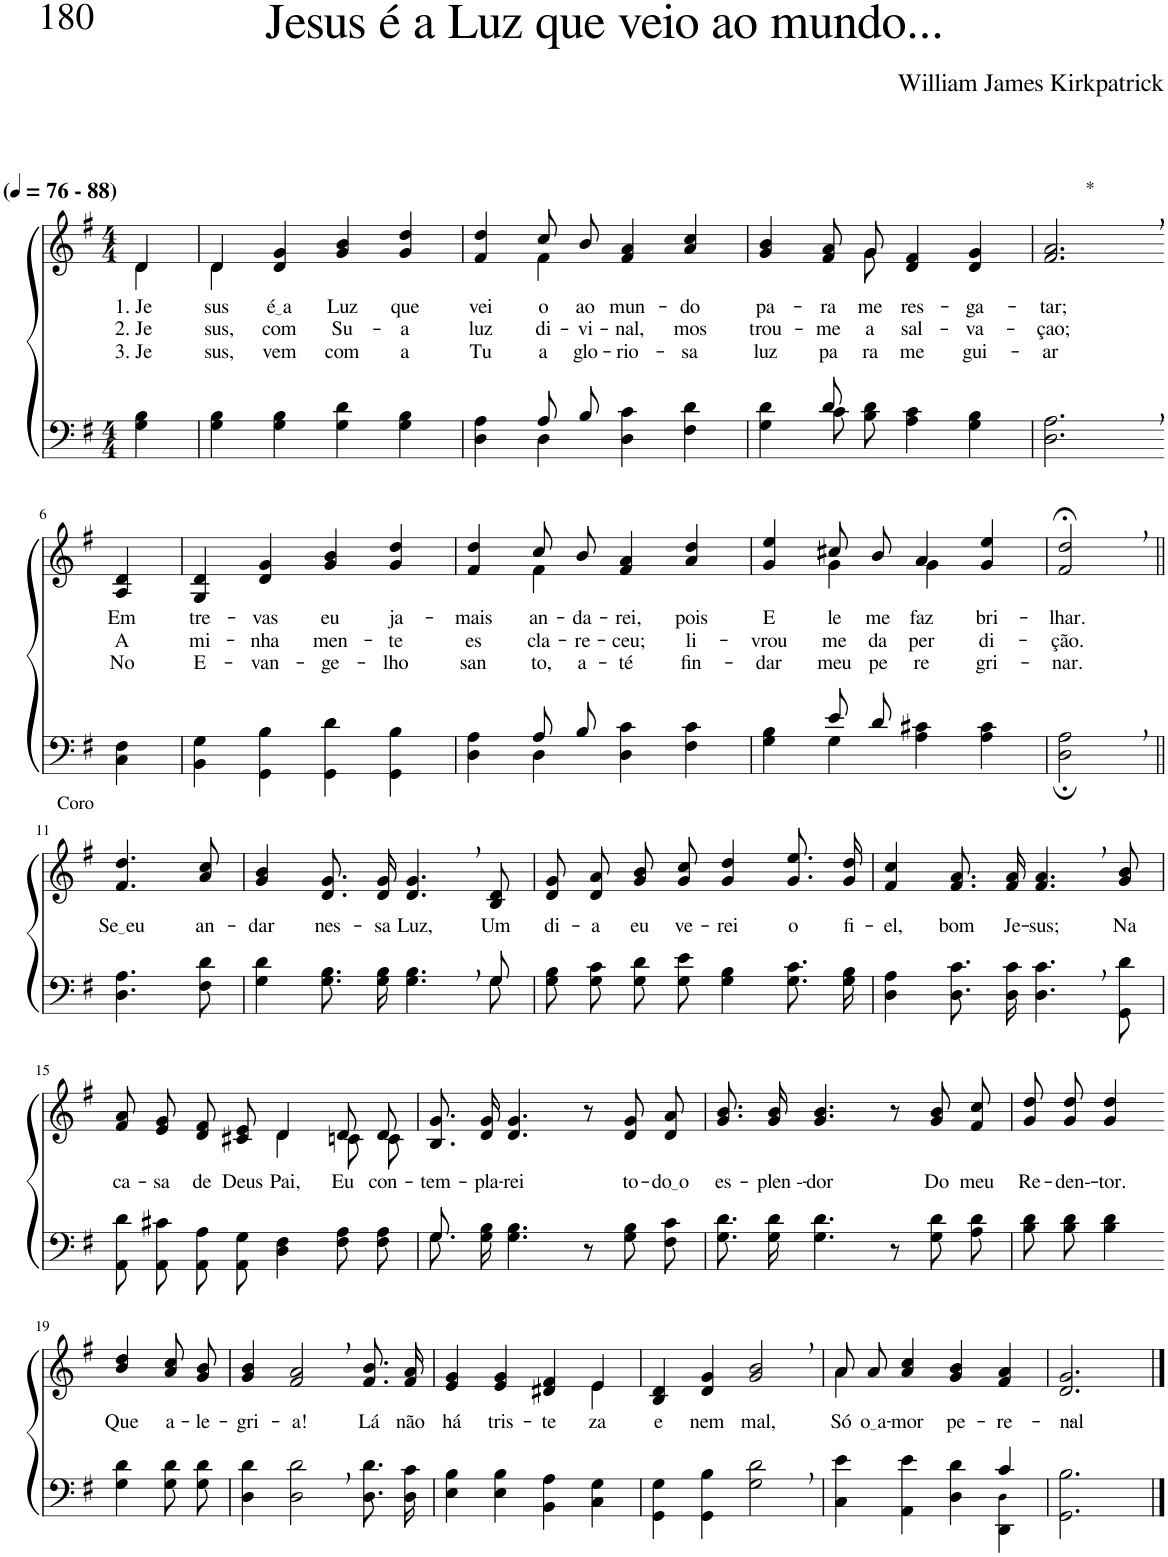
**kern	**kern	**text	**text	**text
*part2	*part1	*part1	*part1	*part1
*staff2	*staff1	*staff1	*staff1	*staff1
*I"Parte III e IV	*I"Parte I e II	*	*	*
*clefF4	*clefG2	*	*	*
*k[f#]	*k[f#]	*	*	*
*M4/4	*M4/4	*	*	*
*MM76	*MM76	*	*	*
=1	=1	=1	=1	=1
!	!LO:TX:a:B:t=(	!	!	!
!	!LO:TX:a:B:t=- 88)	!	!	!
!	!	!LO:LY:b	!LO:LY:b	!LO:LY:b
*	*^	*	*	*
4G\ 4B\	4d\	4d/	1. Je-	2. Je-	3. Je-
=2	=2	=2	=2	=2	=2
!	!	!	!LO:LY:b	!LO:LY:b	!LO:LY:b
4G\ 4B\	4d/	4d\	-sus	-sus,	-sus,
!	!	!	!LO:LY:b	!LO:LY:b	!LO:LY:b
4G\ 4B\	4d/ 4g/	2.ryy	é a	com	vem
!	!	!	!LO:LY:b	!LO:LY:b	!LO:LY:b
4G\ 4d\	4g/ 4b/	.	Luz	Su-	com
!	!	!	!LO:LY:b	!LO:LY:b	!LO:LY:b
4G\ 4B\	4g/ 4dd/	.	que	-a	a
=3	=3	=3	=3	=3	=3
*^	*	*	*	*	*
!	!	!	!	!LO:LY:b	!LO:LY:b	!LO:LY:b
4ryy	4D\ 4A\	4f#/ 4dd/	4ryy	vei-	luz	Tu-
!	!	!	!	!LO:LY:b	!LO:LY:b	!LO:LY:b
8A/L	4D\	8cc/L	4f#\	-o	di-	-a
!	!	!	!	!LO:LY:b	!LO:LY:b	!LO:LY:b
8B/J	.	8b/J	.	ao	-vi-	glo-
!	!	!	!	!LO:LY:b	!LO:LY:b	!LO:LY:b
2ryy	4D\ 4c\	4f#/ 4a/	2ryy	mun-	-nal,	-rio-
!	!	!	!	!LO:LY:b	!LO:LY:b	!LO:LY:b
.	4F#\ 4d\	4a/ 4cc/	.	-do	mos-	-sa
=4	=4	=4	=4	=4	=4	=4
!	!	!	!	!LO:LY:b	!LO:LY:b	!LO:LY:b
4ryy	4G\ 4d\	4.ryy	4g/ 4b/	pa-	-trou-	luz
!	!	!	!	!LO:LY:b	!LO:LY:b	!LO:LY:b
8d/	8c\L	.	8f#/ 8a/L	-ra	-me	pa-
!	!	!	!	!LO:LY:b	!LO:LY:b	!LO:LY:b
2ryy	8B\ 8d\J	8g\	8g/J	me	a	-ra
!	!	!	!	!LO:LY:b	!LO:LY:b	!LO:LY:b
.	4A\ 4c\	2ryy	4d/ 4f#/	res-	sal-	me
!	!	!	!	!LO:LY:b	!LO:LY:b	!LO:LY:b
.	4G\ 4B\	.	4d/ 4g/	-ga-	-va-	gui-
8ryy	.	.	.	.	.	.
*v	*v	*	*	*	*	*
*	*v	*v	*	*	*
=5	=5	=5	=5	=5
!	!LO:TX:a:t=*	!	!	!
!	!	!LO:LY:b	!LO:LY:b	!LO:LY:b
2.D\, 2.A\,	2.f#/, 2.a/,	-tar;	-çao;	-ar
!!LO:LB:g=z
=6-	=6-	=6-	=6-	=6-
!	!	!LO:LY:b	!LO:LY:b	!LO:LY:b
4C\ 4F#\	4A/ 4d/	Em	A	No
=7	=7	=7	=7	=7
!	!	!LO:LY:b	!LO:LY:b	!LO:LY:b
4BB\ 4G\	4G/ 4d/	tre-	mi-	E-
!	!	!LO:LY:b	!LO:LY:b	!LO:LY:b
4GG\ 4B\	4d/ 4g/	-vas	-nha	-van-
!	!	!LO:LY:b	!LO:LY:b	!LO:LY:b
4GG\ 4d\	4g/ 4b/	eu	men-	-ge-
!	!	!LO:LY:b	!LO:LY:b	!LO:LY:b
4GG\ 4B\	4g/ 4dd/	ja-	-te	-lho
=8	=8	=8	=8	=8
*^	*	*	*	*
!	!	!	!LO:LY:b	!LO:LY:b	!LO:LY:b
*	*	*^	*	*	*
4ryy	4D\ 4A\	4f#/ 4dd/	4ryy	-mais	es-	san-
!	!	!	!	!LO:LY:b	!LO:LY:b	!LO:LY:b
8A/L	4D\	8cc/L	4f#\	an-	-cla-	-to,
!	!	!	!	!LO:LY:b	!LO:LY:b	!LO:LY:b
8B/J	.	8b/J	.	-da-	-re-	a-
!	!	!	!	!LO:LY:b	!LO:LY:b	!LO:LY:b
2ryy	4D\ 4c\	4f#/ 4a/	2ryy	-rei,	-ceu;	-té
!	!	!	!	!LO:LY:b	!LO:LY:b	!LO:LY:b
.	4F#\ 4c\	4a/ 4dd/	.	pois	li-	fin-
=9	=9	=9	=9	=9	=9	=9
!	!	!	!	!LO:LY:b	!LO:LY:b	!LO:LY:b
4ryy	4G\ 4B\	4g/ 4ee/	4ryy	E-	-vrou-	-dar
!	!	!	!	!LO:LY:b	!LO:LY:b	!LO:LY:b
8e/L	4G\	8cc#X/L	4g\	-le	-me	meu
!	!	!	!	!LO:LY:b	!LO:LY:b	!LO:LY:b
8d/J	.	8b/J	.	me	da	pe-
!	!	!	!	!LO:LY:b	!LO:LY:b	!LO:LY:b
2ryy	4A\ 4c#X\	4a/	4g\	faz	per-	-re-
!	!	!	!	!LO:LY:b	!LO:LY:b	!LO:LY:b
.	4A\ 4c#\	4g/ 4ee/	4ryy	bri-	-di-	-gri-
=10	=10	=10	=10	=10	=10	=10
!	!	!	!	!LO:LY:b	!LO:LY:b	!LO:LY:b
*v	*v	*	*	*	*	*
*	*v	*v	*	*	*
2D\;, 2A\;,	2f#/;<, 2dd/;<,	-lhar.	-ção.	-nar.
!!LO:LB:g=z
=11||	=11||	=11||	=11||	=11||
!	!LO:TX:a:t=Coro	!	!	!
!	!	!LO:LY:b	!	!
4.D\ 4.A\	4.f#/ 4.dd/	Se eu	.	.
!	!	!LO:LY:b	!	!
8F#\ 8d\	8a/ 8cc/	an-	.	.
=12	=12	=12	=12	=12
*^	*	*	*	*
!	!	!	!LO:LY:b	!	!
4G\ 4d\	2..ryy	4g/ 4b/	-dar	.	.
!	!	!	!LO:LY:b	!	!
8.G\ 8.B\L	.	8.d/ 8.g/L	nes-	.	.
!	!	!	!LO:LY:b	!	!
16G\ 16B\Jk	.	16d/ 16g/Jk	-sa	.	.
!	!	!	!LO:LY:b	!	!
4.G\, 4.B\,	.	4.d/, 4.g/,	Luz,	.	.
!	!	!	!LO:LY:b	!	!
8G\	8G/	8B/ 8d/	Um	.	.
=13	=13	=13	=13	=13	=13
!	!	!	!LO:LY:b	!	!
*v	*v	*	*	*	*
8G\ 8B\L	8d/ 8g/L	di-	.	.
!	!	!LO:LY:b	!	!
8G\ 8c\J	8d/ 8a/J	-a	.	.
!	!	!LO:LY:b	!	!
8G\ 8d\L	8g/ 8b/L	eu	.	.
!	!	!LO:LY:b	!	!
8G\ 8e\J	8g/ 8cc/J	ve-	.	.
!	!	!LO:LY:b	!	!
4G\ 4B\	4g/ 4dd/	-rei	.	.
!	!	!LO:LY:b	!	!
8.G\ 8.c\L	8.g\ 8.ee\L	o	.	.
!	!	!LO:LY:b	!	!
16G\ 16B\Jk	16g\ 16dd\Jk	fi-	.	.
=14	=14	=14	=14	=14
!	!	!LO:LY:b	!	!
4D\ 4A\	4f#/ 4cc/	-el,	.	.
!	!	!LO:LY:b	!	!
8.D\ 8.c\L	8.f#/ 8.a/L	bom	.	.
!	!	!LO:LY:b	!	!
16D\ 16c\Jk	16f#/ 16a/Jk	Je-	.	.
!	!	!LO:LY:b	!	!
4.D\, 4.c\,	4.f#/, 4.a/,	-sus;	.	.
!	!	!LO:LY:b	!	!
8GG\ 8d\	8g/ 8b/	Na	.	.
!!LO:LB:g=z
=15	=15	=15	=15	=15
!	!	!LO:LY:b	!	!
*	*^	*	*	*
8AA\ 8d\L	8f#/ 8a/L	2ryy	ca-	.	.
!	!	!	!LO:LY:b	!	!
8AA\ 8c#X\J	8e/ 8g/J	.	-sa	.	.
!	!	!	!LO:LY:b	!	!
8AA\ 8A\L	8d/ 8f#/L	.	de	.	.
!	!	!	!LO:LY:b	!	!
8AA\ 8G\J	8c#X/ 8e/J	.	Deus	.	.
!	!	!	!LO:LY:b	!	!
4D\ 4F#\	4d/	4d\	Pai,	.	.
!	!	!	!LO:LY:b	!	!
8F#\ 8A\L	8d/L	8cn\L	Eu	.	.
!	!	!	!LO:LY:b	!	!
8F#\ 8A\J	8d/J	8c\J	con-	.	.
=16	=16	=16	=16	=16	=16
*^	*	*	*	*	*
!	!	!	!	!LO:LY:b	!	!
*	*	*v	*v	*	*	*
8.G\L	8.G/	8.B/ 8.g/L	-tem-	.	.
!	!	!	!LO:LY:b	!	!
16G\ 16B\Jk	2ryy	16d/ 16g/Jk	-pla-	.	.
!	!	!	!LO:LY:b	!	!
4.G\ 4.B\	.	4.d/ 4.g/	-rei	.	.
8r	.	8r	.	.	.
.	4ryy	.	.	.	.
!	!	!	!LO:LY:b	!	!
8G\ 8B\L	.	8d/ 8g/L	to-	.	.
!	!	!	!LO:LY:b	!	!
8F#\ 8c\J	.	8d/ 8a/J	do o	.	.
.	16ryy	.	.	.	.
=17	=17	=17	=17	=17	=17
!	!	!	!LO:LY:b	!	!
*v	*v	*	*	*	*
8.G\ 8.d\L	8.g/ 8.b/L	es-	.	.
!	!	!LO:LY:b	!	!
16G\ 16d\Jk	16g/ 16b/Jk	-plen --	.	.
!	!	!LO:LY:b	!	!
4.G\ 4.d\	4.g/ 4.b/	-dor	.	.
8r	8r	.	.	.
!	!	!LO:LY:b	!	!
8G\ 8d\L	8g/ 8b/L	Do	.	.
!	!	!LO:LY:b	!	!
8A\ 8d\J	8f#/ 8cc/J	meu	.	.
=18	=18	=18	=18	=18
!	!	!LO:LY:b	!	!
8B\ 8d\L	8g\ 8dd\L	Re-	.	.
!	!	!LO:LY:b	!	!
8B\ 8d\J	8g\ 8dd\J	-den--	.	.
!	!	!LO:LY:b	!	!
4B\ 4d\	4g/ 4dd/	-tor.	.	.
!!LO:LB:g=z
=19-	=19-	=19-	=19-	=19-
!	!	!LO:LY:b	!	!
4G\ 4d\	4b/ 4dd/	Que	.	.
!	!	!LO:LY:b	!	!
8G\ 8d\L	8a/ 8cc/L	a-	.	.
!	!	!LO:LY:b	!	!
8G\ 8d\J	8g/ 8b/J	-le-	.	.
=20	=20	=20	=20	=20
!	!	!LO:LY:b	!	!
4D\ 4d\	4g/ 4b/	-gri-	.	.
!	!	!LO:LY:b	!	!
2D\, 2d\,	2f#/, 2a/,	-a!	.	.
!	!	!LO:LY:b	!	!
8.D\ 8.d\L	8.f#/ 8.b/L	Lá	.	.
!	!	!LO:LY:b	!	!
16D\ 16c\Jk	16f#/ 16a/Jk	não	.	.
=21	=21	=21	=21	=21
!	!	!LO:LY:b	!	!
*	*^	*	*	*
4E\ 4B\	4e/ 4g/	2.ryy	há	.	.
!	!	!	!LO:LY:b	!	!
4E\ 4B\	4e/ 4g/	.	tris-	.	.
!	!	!	!LO:LY:b	!	!
4BB\ 4A\	4d#X/ 4f#/	.	-te-	.	.
!	!	!	!LO:LY:b	!	!
4C\ 4G\	4e/	4e\	-za	.	.
=22	=22	=22	=22	=22	=22
!	!	!	!LO:LY:b	!	!
*	*v	*v	*	*	*
4GG\ 4G\	4B/ 4d/	e	.	.
!	!	!LO:LY:b	!	!
4GG\ 4B\	4d/ 4g/	nem	.	.
!	!	!LO:LY:b	!	!
2G\, 2d\,	2g/, 2b/,	mal,	.	.
=23	=23	=23	=23	=23
*^	*^	*	*	*
!	!	!	!	!LO:LY:b	!	!
2.ryy	4C\ 4e\	8a/L	4a\	Só	.	.
!	!	!	!	!LO:LY:b	!	!
.	.	8a/J	.	o a	.	.
!	!	!	!	!LO:LY:b	!	!
.	4AA\ 4e\	4a/ 4cc/	2.ryy	-mor	.	.
!	!	!	!	!LO:LY:b	!	!
.	4D\ 4d\	4g/ 4b/	.	pe-	.	.
!	!	!	!	!LO:LY:b	!	!
4c/	4DD\ 4D!\	4f#/ 4a/	.	-re-	.	.
*	*	*v	*v	*	*	*
=24	=24	=24	=24	=24	=24
!	!	!	!LO:LY:b	!	!
*v	*v	*	*	*	*
2.GG\ 2.B\	2.d/ 2.g/	-nal-	.	.
==	==	==	==	==
*-	*-	*-	*-	*-
